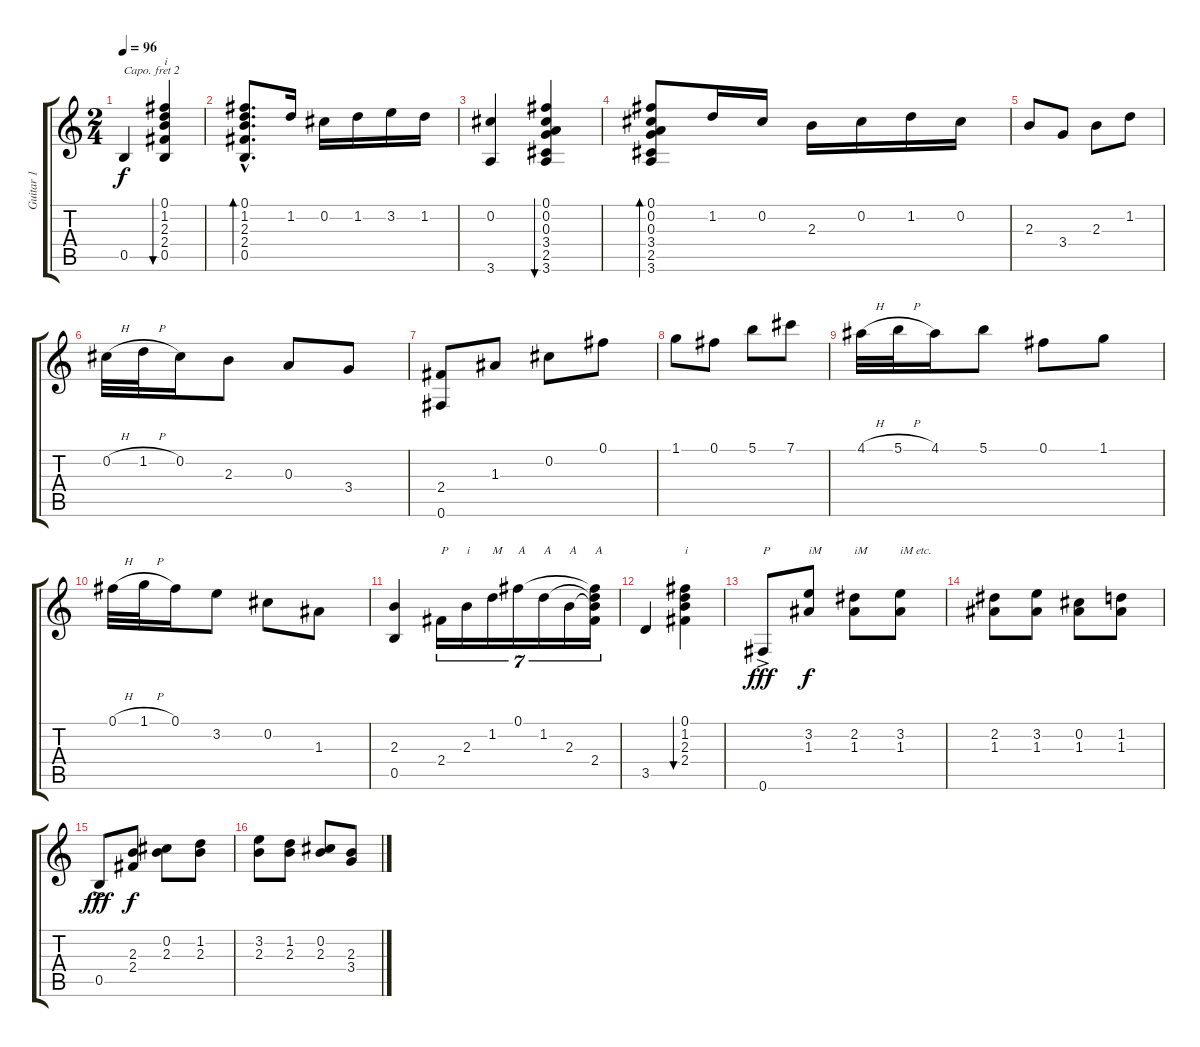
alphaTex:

\track ("Guitar 1" "Guitar 1") {instrument acousticguitarnylon}
\staff {score tabs}
\capo 2
\tuning (E4 B3 G3 D3 A2 E2) {hide}
\ts (2 4)
\tempo 96
\clef g2
\ks c
0.5.4{dy f} (0.1 1.2 2.3 2.4 0.5).4{bu 60 txt "i"} |
(0.1{hac} 1.2{hac} 2.3{hac} 2.4{hac} 0.5{hac}).8{d bd 60} 1.2.16 0.2.16 1.2.16 3.2.16 1.2.16 |
(0.2 3.6).4 (0.1 0.2 0.3 3.4 2.5 3.6).4{bu 60} |
(0.1 0.2 0.3 3.4 2.5 3.6).8{bd 60} 1.2.16 0.2.16 2.3.16 0.2.16 1.2.16 0.2.16 |
2.3.8 3.4.8 2.3.8 1.2.8 |
0.2{h}.32 1.2{h}.32 0.2.16 2.3.8 0.3.8 3.4.8 |
(2.4 0.6).8 1.3.8 0.2.8 0.1.8 |
1.1.8 0.1.8 5.1.8 7.1.8 |
4.1{h}.32 5.1{h}.32 4.1.16 5.1.8 0.1.8 1.1.8 |
0.1{h}.32 1.1{h}.32 0.1.16 3.2.8 0.2.8 1.3.8 |
(2.3 0.5).4 2.4.16{tu (7 4) txt "P"} 2.3.16{tu (7 4) txt "i"} 1.2.16{tu (7 4) txt "M"} 0.1.16{tu (7 4) txt "A"} 1.2.16{tu (7 4) txt "A"} 2.3.16{tu (7 4) txt "A"} (0.1{t} 1.2{t} 2.3{t} 2.4).16{tu (7 4) txt "A"} |
3.5.4 (0.1 1.2 2.3 2.4).4{bu 60 txt "i"} |
0.6{ac}.8{txt "P" dy fff} (3.2 1.3).8{txt "iM" dy f} (2.2 1.3).8{txt "iM"} (3.2 1.3).8{txt "iM etc."} |
(2.2 1.3).8 (3.2 1.3).8 (0.2 1.3).8 (1.2 1.3).8 |
0.5{ac}.8{dy fff} (2.3 2.4).8{dy f} (0.2 2.3).8 (1.2 2.3).8 |
(3.2 2.3).8 (1.2 2.3).8 (0.2 2.3).8 (2.3 3.4).8
